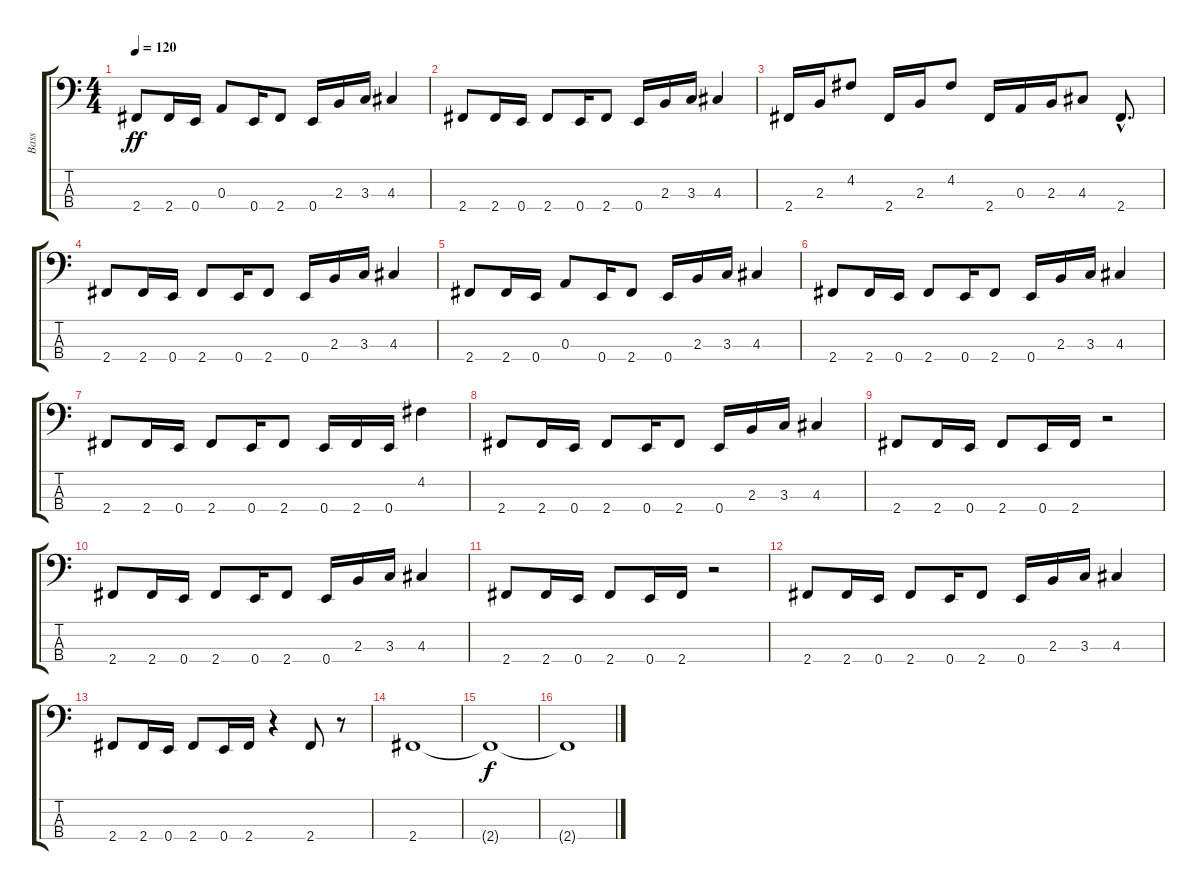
\track ("Bass" "Bass") {instrument electricbasspick}
\staff {score tabs}
\tuning (G2 D2 A1 E1) {hide}
\ts (4 4)
\tempo 120
\clef f4
\ks c
2.4.8{dy ff} 2.4.16 0.4.16 0.3.8 0.4.16 2.4.8 0.4.16 2.3.16 3.3.16 4.3.4 |
2.4.8 2.4.16 0.4.16 2.4.8 0.4.16 2.4.8 0.4.16 2.3.16 3.3.16 4.3.4 |
2.4.16 2.3.16 4.2.8 2.4.16 2.3.16 4.2.8 2.4.16 0.3.16 2.3.16 4.3.8 2.4{hac}.8{d} |
2.4.8 2.4.16 0.4.16 2.4.8 0.4.16 2.4.8 0.4.16 2.3.16 3.3.16 4.3.4 |
2.4.8 2.4.16 0.4.16 0.3.8 0.4.16 2.4.8 0.4.16 2.3.16 3.3.16 4.3.4 |
2.4.8 2.4.16 0.4.16 2.4.8 0.4.16 2.4.8 0.4.16 2.3.16 3.3.16 4.3.4 |
2.4.8 2.4.16 0.4.16 2.4.8 0.4.16 2.4.8 0.4.16 2.4.16 0.4.16 4.2.4 |
2.4.8 2.4.16 0.4.16 2.4.8 0.4.16 2.4.8 0.4.16 2.3.16 3.3.16 4.3.4 |
2.4.8 2.4.16 0.4.16 2.4.8 0.4.16 2.4.16 r.2 |
2.4.8 2.4.16 0.4.16 2.4.8 0.4.16 2.4.8 0.4.16 2.3.16 3.3.16 4.3.4 |
2.4.8 2.4.16 0.4.16 2.4.8 0.4.16 2.4.16 r.2 |
2.4.8 2.4.16 0.4.16 2.4.8 0.4.16 2.4.8 0.4.16 2.3.16 3.3.16 4.3.4 |
2.4.8 2.4.16 0.4.16 2.4.8 0.4.16 2.4.16 r.4 2.4.8 r.8 |
2.4.1 |
2.4{t}.1{dy f} |
2.4{t}.1
